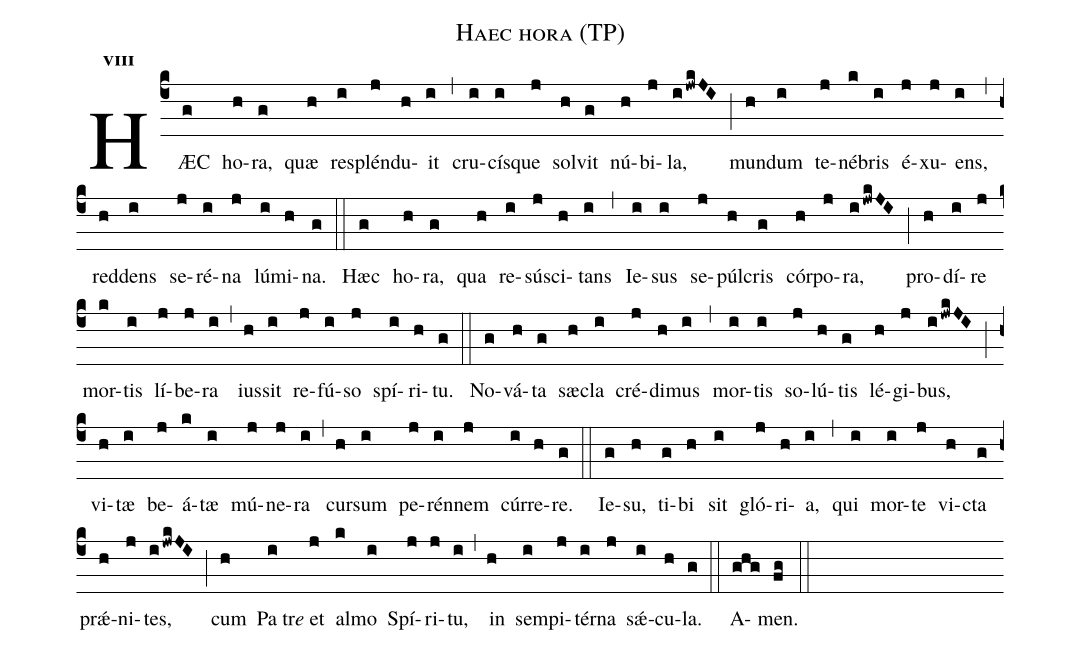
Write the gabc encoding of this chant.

name:Haec hora (TP);
office-part:Hymnus;
mode:8;
%%
initial-style: 1;
name: Haec hora TP;
book: Liber Hymnaris, p. 87;
occasion: Dominicis Tempore Paschali Usque ad Ascensionem Domini;
office-part: Ad Nonam H;
user-notes: ;
commentary: ;
annotation: 8;
centering-scheme: english;
fontsize: 12;
font: OFLSortsMillGoudy;
height: 11;
width: 4.5;
%%
(c4)HÆC(g) ho(h)ra,(g) quæ(h) res(i)plén(j)du(h)it(i) (,)
cru(i)cís(i)que(j) sol(h)vit(g) nú(h)bi(j)la,(ijwkJI) (;)
mun(h)dum(i) te(j)né(k)bris(i) é(j)xu(j)ens,(i) (,)
red(h)dens(i) se(j)ré(i)na(j) lú(i)mi(h)na.(g) (::)
Hæc(g) ho(h)ra,(g) qua(h) re(i)sú(j)sci(h)tans(i) (,)
Ie(i)sus(i) se(j)púl(h)cris(g) cór(h)po(j)ra,(ijwkJI) (;)
pro(h)dí(i)re(j) mor(k)tis(i) lí(j)be(j)ra(i) (,)
ius(h)sit(i) re(j)fú(i)so(j) spí(i)ri(h)tu.(g) (::)
No(g)vá(h)ta(g) sæ(h)cla(i) cré(j)di(h)mus(i) (,)
mor(i)tis(i) so(j)lú(h)tis(g) lé(h)gi(j)bus,(ijwkJI) (;)
vi(h)tæ(i) be(j)á(k)tæ(i) mú(j)ne(j)ra(i) (,)
cur(h)sum(i) pe(j)rén(i)nem(j) cúr(i)re(h)re.(g) (::)
Ie(g)su,(h) ti(g)bi(h) sit(i) gló(j)ri(h)a,(i) (,)
qui(i) mor(i)te(j) vi(h)cta(g) prǽ(h)ni(j)tes,(ijwkJI) (;)
cum(h) Pa(i)tr<i>e</i>() et(j) al(k)mo(i) Spí(j)ri(j)tu,(i) (,)
in(h) sem(i)pi(j)tér(i)na(j) sǽ(i)cu(h)la.(g) (::) A(ghg)men.(fg) (::)
